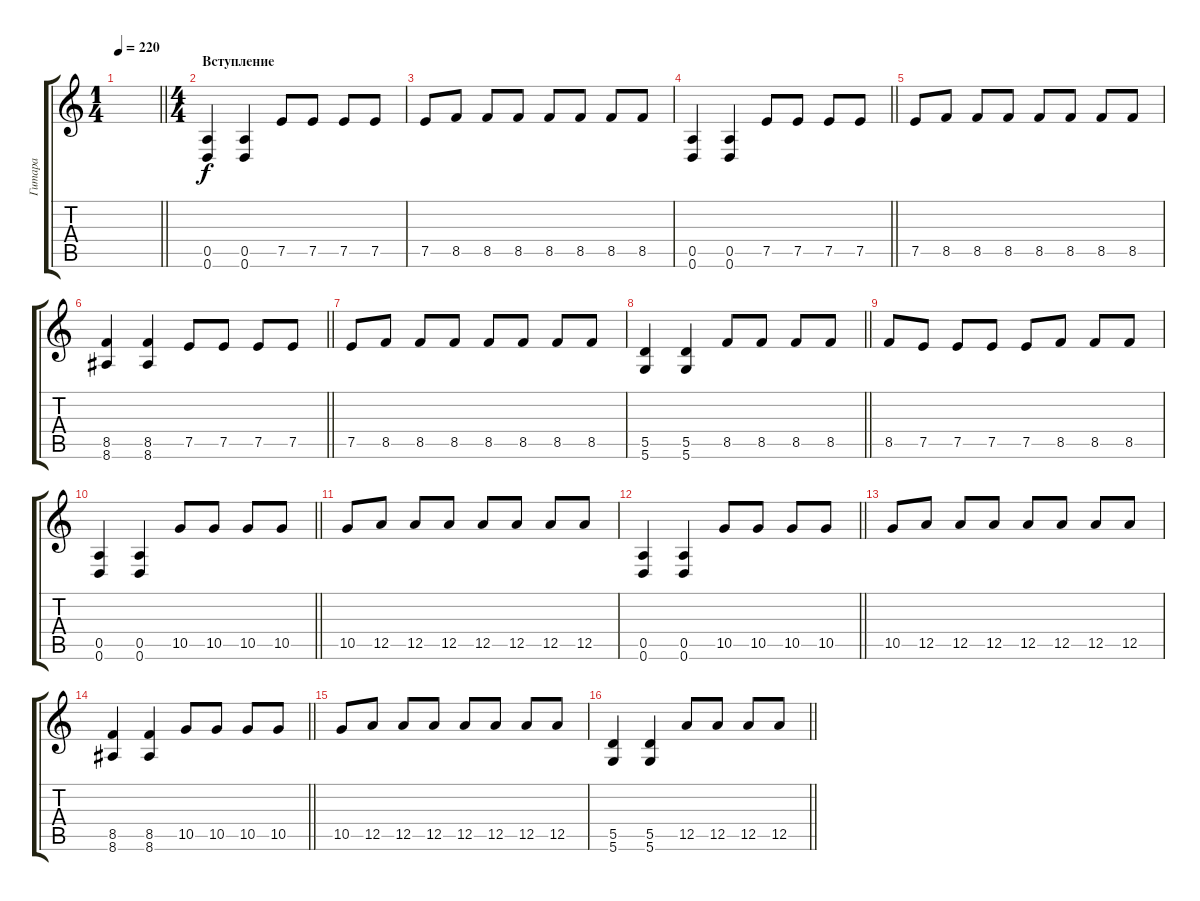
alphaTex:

\track ("Гитара" "Гитара") {instrument distortionguitar}
\staff {score tabs}
\tuning (E4 B3 G3 D3 A2 D2) {hide}
\ts (1 4)
\tempo 220
\clef g2
\barLineRight lightlight
\ks c
|
\ts (4 4)
\section ("" "Вступление")
(0.5 0.6).4 (0.5 0.6).4 7.5.8 7.5.8 7.5.8 7.5.8 |
7.5.8 8.5.8 8.5.8 8.5.8 8.5.8 8.5.8 8.5.8 8.5.8 |
\barLineRight lightlight
(0.5 0.6).4 (0.5 0.6).4 7.5.8 7.5.8 7.5.8 7.5.8 |
\section ("" "")
7.5.8 8.5.8 8.5.8 8.5.8 8.5.8 8.5.8 8.5.8 8.5.8 |
\barLineRight lightlight
(8.5 8.6).4 (8.5 8.6).4 7.5.8 7.5.8 7.5.8 7.5.8 |
7.5.8 8.5.8 8.5.8 8.5.8 8.5.8 8.5.8 8.5.8 8.5.8 |
\barLineRight lightlight
(5.5 5.6).4 (5.5 5.6).4 8.5.8 8.5.8 8.5.8 8.5.8 |
8.5.8 7.5.8 7.5.8 7.5.8 7.5.8 8.5.8 8.5.8 8.5.8 |
\barLineRight lightlight
(0.5 0.6).4 (0.5 0.6).4 10.5.8 10.5.8 10.5.8 10.5.8 |
10.5.8 12.5.8 12.5.8 12.5.8 12.5.8 12.5.8 12.5.8 12.5.8 |
\barLineRight lightlight
(0.5 0.6).4 (0.5 0.6).4 10.5.8 10.5.8 10.5.8 10.5.8 |
10.5.8 12.5.8 12.5.8 12.5.8 12.5.8 12.5.8 12.5.8 12.5.8 |
\barLineRight lightlight
(8.5 8.6).4 (8.5 8.6).4 10.5.8 10.5.8 10.5.8 10.5.8 |
10.5.8 12.5.8 12.5.8 12.5.8 12.5.8 12.5.8 12.5.8 12.5.8 |
\barLineRight lightlight
(5.5 5.6).4 (5.5 5.6).4 12.5.8 12.5.8 12.5.8 12.5.8
